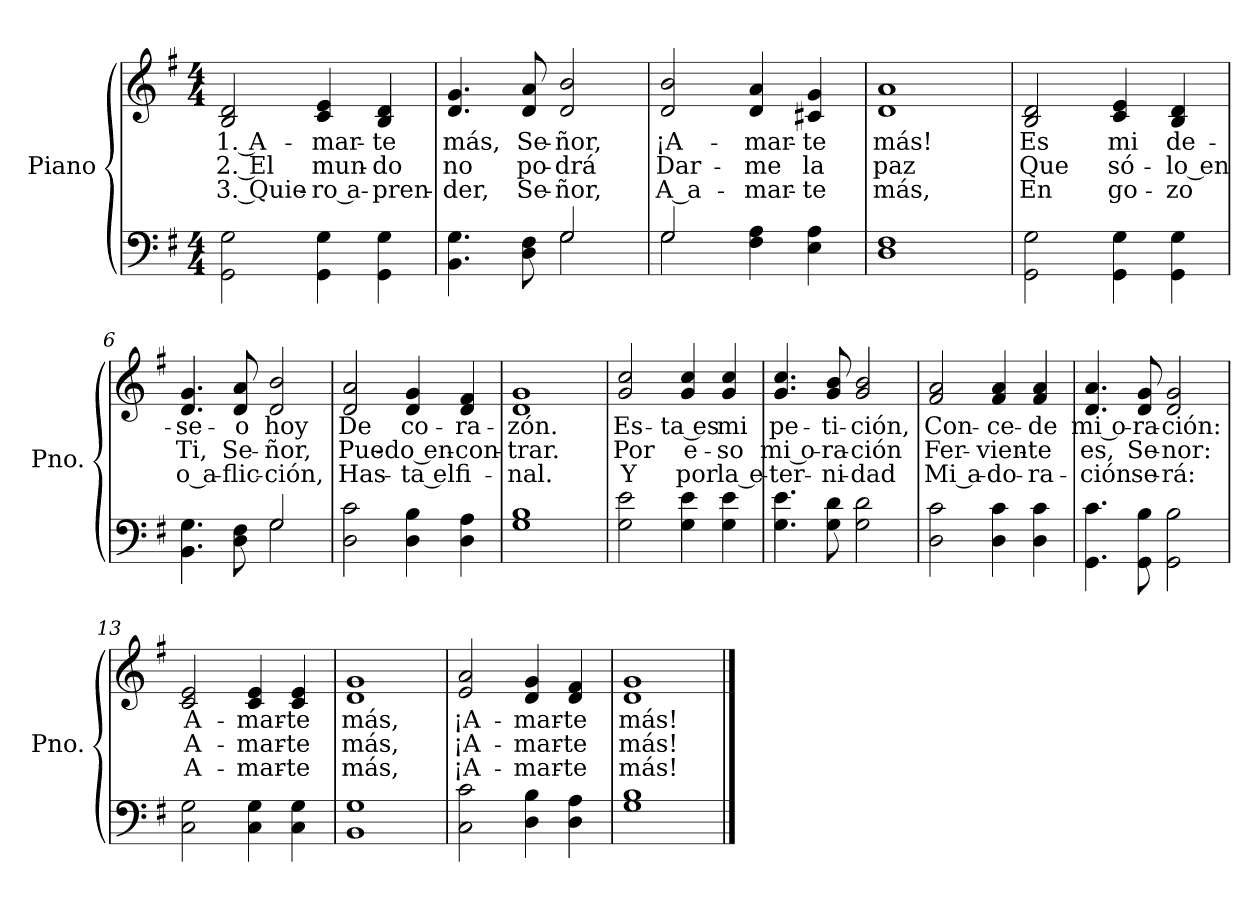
**kern	**kern	**text	**text	**text
*part1	*part1	*part1	*part1	*part1
*staff2	*staff1	*staff1	*staff1	*staff1
*I"Piano	*	*	*	*
*I'Pno.	*	*	*	*
*clefF4	*clefG2	*	*	*
*k[f#]	*k[f#]	*	*	*
*M4/4	*M4/4	*	*	*
=1	=1	=1	=1	=1
!	!	!LO:LY:b	!LO:LY:b	!LO:LY:b
2GG\ 2G\	2B/ 2d/	1. A-	2. El	3. Quie-
!	!	!LO:LY:b	!LO:LY:b	!LO:LY:b
4GG\ 4G\	4c/ 4e/	-mar-	mun-	-ro a-
!	!	!LO:LY:b	!LO:LY:b	!LO:LY:b
4GG\ 4G\	4B/ 4d/	-te	-do	-pren-
=2	=2	=2	=2	=2
*^	*	*	*	*
!	!	!	!LO:LY:b	!LO:LY:b	!LO:LY:b
4.BB\ 4.G\	2ryy	4.d/ 4.g/	más,	no	-der,
!	!	!	!LO:LY:b	!LO:LY:b	!LO:LY:b
8D\ 8F#\	.	8d/ 8a/	Se-	po-	Se-
!	!	!	!LO:LY:b	!LO:LY:b	!LO:LY:b
2G/	2G\	2d/ 2b/	-ñor,	-drá	-ñor,
=3	=3	=3	=3	=3	=3
!	!	!	!LO:LY:b	!LO:LY:b	!LO:LY:b
2G/	2G\	2d/ 2b/	¡A-	Dar-	A a-
!	!	!	!LO:LY:b	!LO:LY:b	!LO:LY:b
4F#\ 4A\	2ryy	4d/ 4a/	-mar-	-me	-mar-
!	!	!	!LO:LY:b	!LO:LY:b	!LO:LY:b
4E\ 4A\	.	4c#X/ 4g/	-te	la	-te
*v	*v	*	*	*	*
=4	=4	=4	=4	=4
!	!	!LO:LY:b	!LO:LY:b	!LO:LY:b
1D 1F#	1d 1a	más!	paz	más,
!!LO:LB:g=z
=5	=5	=5	=5	=5
!	!	!LO:LY:b	!LO:LY:b	!LO:LY:b
2GG\ 2G\	2B/ 2d/	Es	Que	En
!	!	!LO:LY:b	!LO:LY:b	!LO:LY:b
4GG\ 4G\	4c/ 4e/	mi	só-	go-
!	!	!LO:LY:b	!LO:LY:b	!LO:LY:b
4GG\ 4G\	4B/ 4d/	de-	-lo en	-zo
=6	=6	=6	=6	=6
*^	*	*	*	*
!	!	!	!LO:LY:b	!LO:LY:b	!LO:LY:b
4.BB\ 4.G\	2ryy	4.d/ 4.g/	-se-	Ti,	o a-
!	!	!	!LO:LY:b	!LO:LY:b	!LO:LY:b
8D\ 8F#\	.	8d/ 8a/	-o	Se-	-flic-
!	!	!	!LO:LY:b	!LO:LY:b	!LO:LY:b
2G/	2G\	2d/ 2b/	hoy	-ñor,	-ción,
=7	=7	=7	=7	=7	=7
!	!	!	!LO:LY:b	!LO:LY:b	!LO:LY:b
*v	*v	*	*	*	*
2D\ 2c\	2d/ 2a/	De	Pue-	Has-
!	!	!LO:LY:b	!LO:LY:b	!LO:LY:b
4D\ 4B\	4d/ 4g/	co-	-do en-	-ta el
!	!	!LO:LY:b	!LO:LY:b	!LO:LY:b
4D\ 4A\	4d/ 4f#/	-ra-	-con-	fi-
=8	=8	=8	=8	=8
!	!	!LO:LY:b	!LO:LY:b	!LO:LY:b
1G 1B	1d 1g	-zón.	-trar.	-nal.
!!LO:LB:g=z
=9	=9	=9	=9	=9
!	!	!LO:LY:b	!LO:LY:b	!LO:LY:b
2G\ 2e\	2g/ 2cc/	Es-	Por	Y
!	!	!LO:LY:b	!LO:LY:b	!LO:LY:b
4G\ 4e\	4g/ 4cc/	-ta es	e-	por
!	!	!LO:LY:b	!LO:LY:b	!LO:LY:b
4G\ 4e\	4g/ 4cc/	mi	-so	la e-
=10	=10	=10	=10	=10
!	!	!LO:LY:b	!LO:LY:b	!LO:LY:b
4.G\ 4.e\	4.g/ 4.cc/	pe-	mi o-	-ter-
!	!	!LO:LY:b	!LO:LY:b	!LO:LY:b
8G\ 8d\	8g/ 8b/	-ti-	-ra-	-ni-
!	!	!LO:LY:b	!LO:LY:b	!LO:LY:b
2G\ 2d\	2g/ 2b/	-ción,	-ción	-dad
=11	=11	=11	=11	=11
!	!	!LO:LY:b	!LO:LY:b	!LO:LY:b
2D\ 2c\	2f#/ 2a/	Con-	Fer-	Mi a-
!	!	!LO:LY:b	!LO:LY:b	!LO:LY:b
4D\ 4c\	4f#/ 4a/	-ce-	-vien-	-do-
!	!	!LO:LY:b	!LO:LY:b	!LO:LY:b
4D\ 4c\	4f#/ 4a/	-de	-te	-ra-
=12	=12	=12	=12	=12
!	!	!LO:LY:b	!LO:LY:b	!LO:LY:b
4.GG\ 4.c\	4.d/ 4.a/	mi o-	es,	-ción
!	!	!LO:LY:b	!LO:LY:b	!LO:LY:b
8GG\ 8B\	8d/ 8g/	-ra-	Se-	se-
!	!	!LO:LY:b	!LO:LY:b	!LO:LY:b
2GG\ 2B\	2d/ 2g/	-ción:	-nor:	-rá:
!!LO:LB:g=z
=13	=13	=13	=13	=13
!	!	!LO:LY:b	!LO:LY:b	!LO:LY:b
2C\ 2G\	2c/ 2e/	A-	A-	A-
!	!	!LO:LY:b	!LO:LY:b	!LO:LY:b
4C\ 4G\	4c/ 4e/	-mar-	-mar-	-mar-
!	!	!LO:LY:b	!LO:LY:b	!LO:LY:b
4C\ 4G\	4c/ 4e/	-te	-te	-te
=14	=14	=14	=14	=14
!	!	!LO:LY:b	!LO:LY:b	!LO:LY:b
1BB 1G	1d 1g	más,	más,	más,
=15	=15	=15	=15	=15
!	!	!LO:LY:b	!LO:LY:b	!LO:LY:b
2C\ 2c\	2e/ 2a/	¡A-	¡A-	¡A-
!	!	!LO:LY:b	!LO:LY:b	!LO:LY:b
4D\ 4B\	4d/ 4g/	-mar-	-mar-	-mar-
!	!	!LO:LY:b	!LO:LY:b	!LO:LY:b
4D\ 4A\	4d/ 4f#/	-te	-te	-te
=16	=16	=16	=16	=16
!	!	!LO:LY:b	!LO:LY:b	!LO:LY:b
1G 1B	1d 1g	más!	más!	más!
==	==	==	==	==
*-	*-	*-	*-	*-
